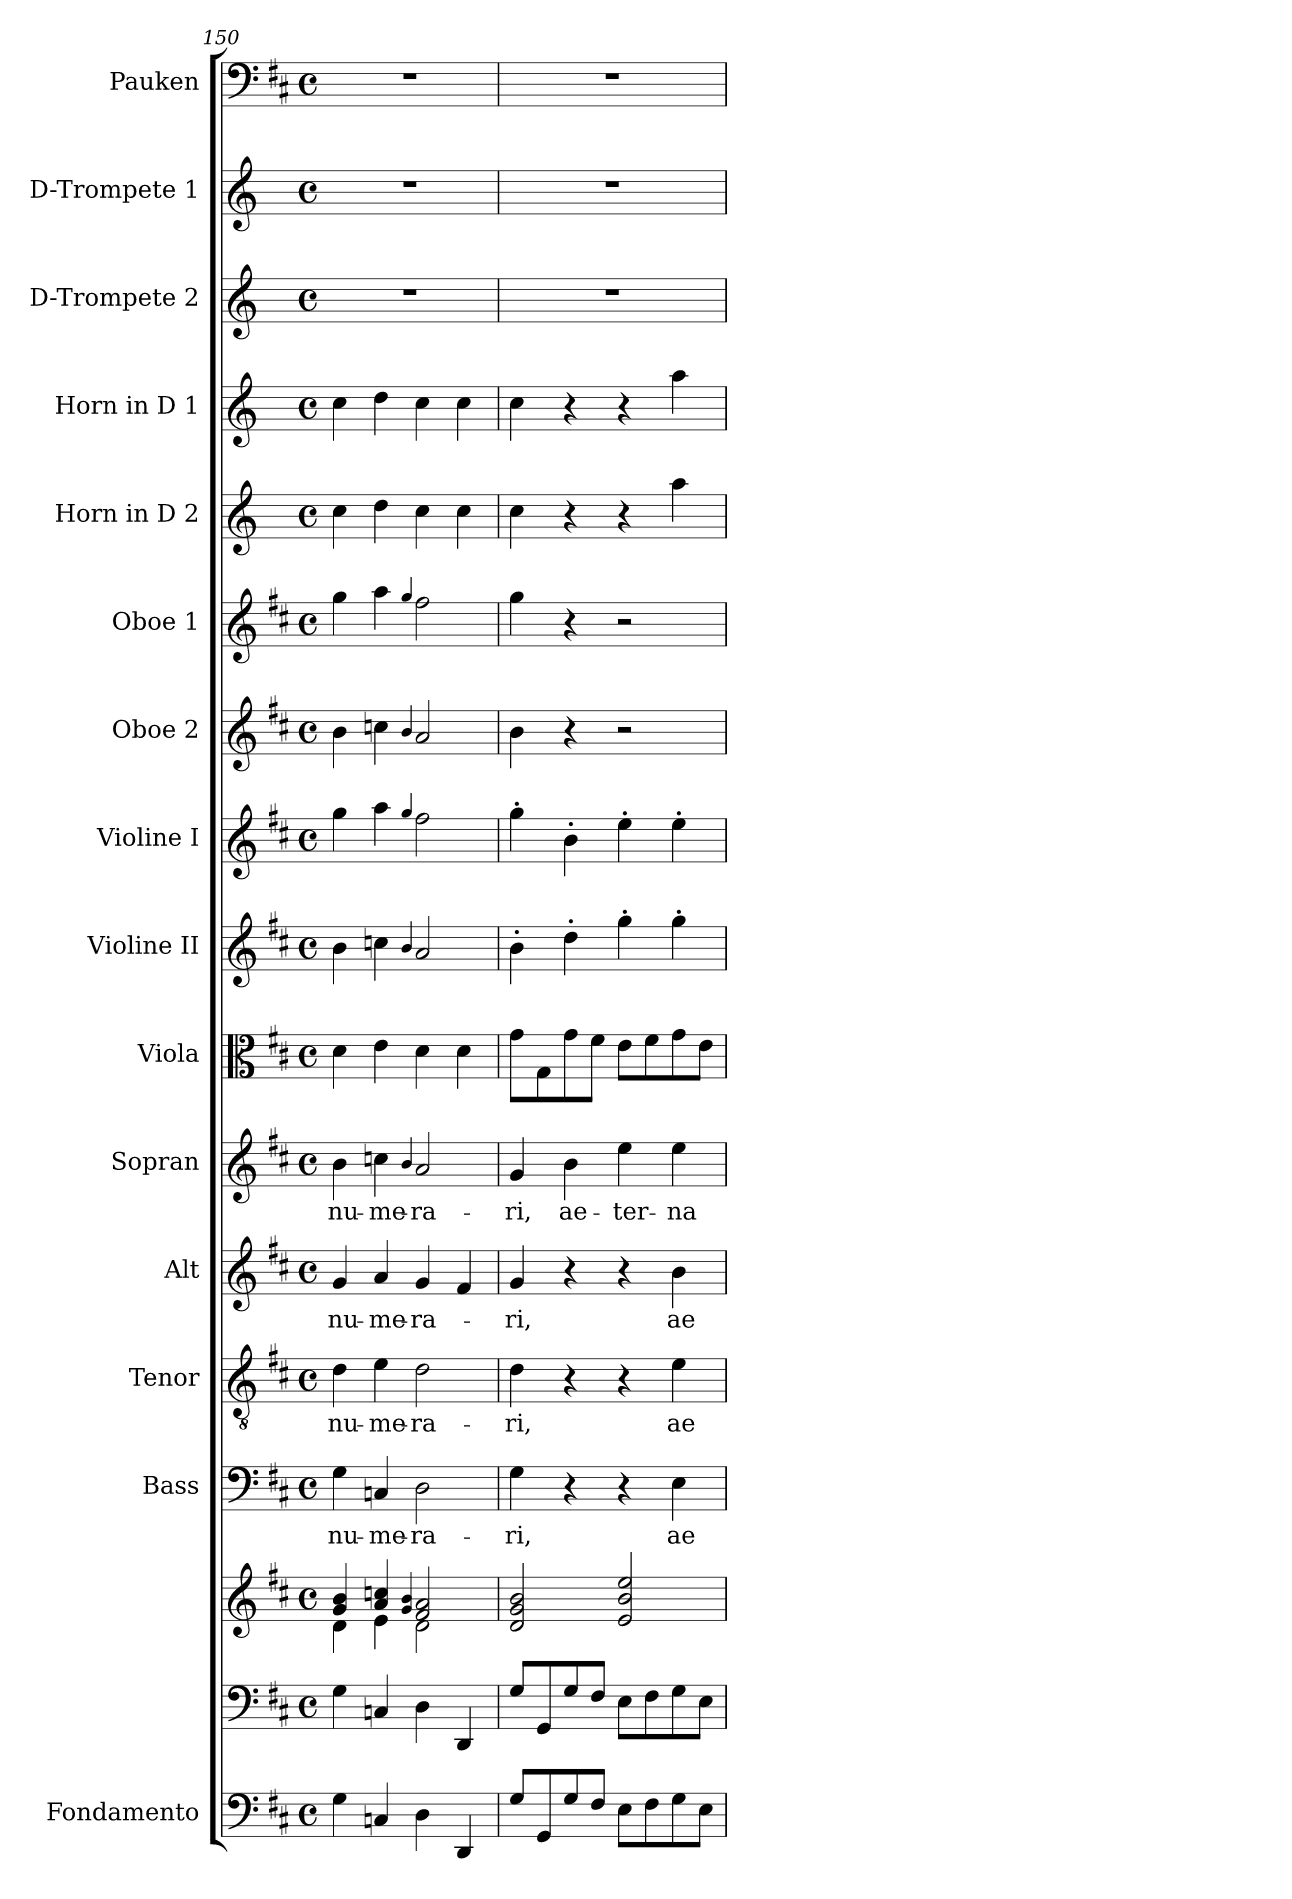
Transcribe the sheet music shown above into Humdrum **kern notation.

**kern	**kern	**kern	**kern	**text	**kern	**text	**kern	**text	**kern	**text	**kern	**kern	**kern	**kern	**kern	**kern	**kern	**kern	**kern	**kern
*part16	*part15	*part15	*part14	*part14	*part13	*part13	*part12	*part12	*part11	*part11	*part10	*part9	*part8	*part7	*part6	*part5	*part4	*part3	*part2	*part1
*staff17	*staff16	*staff15	*staff14	*staff14	*staff13	*staff13	*staff12	*staff12	*staff11	*staff11	*staff10	*staff9	*staff8	*staff7	*staff6	*staff5	*staff4	*staff3	*staff2	*staff1
*I"Fondamento	*	*	*I"Bass	*	*I"Tenor	*	*I"Alt	*	*I"Sopran	*	*I"Viola	*I"Violine II	*I"Violine I	*I"Oboe 2	*I"Oboe 1	*I"Horn in D 2	*I"Horn in D 1	*I"D-Trompete 2	*I"D-Trompete 1	*I"Pauken
*I'F.	*	*	*I'B.	*	*I'T.	*	*I'A.	*	*I'S.	*	*I'Vla.	*I'Vl. II	*I'Vl. I	*I'Ob. 2	*I'Ob. 1	*	*	*I'D Trp. 2	*I'D Trp. 1	*I'Pk.
*clefF4	*clefF4	*clefG2	*clefF4	*	*clefGv2	*	*clefG2	*	*clefG2	*	*clefC3	*clefG2	*clefG2	*clefG2	*clefG2	*clefG2	*clefG2	*clefG2	*clefG2	*clefF4
*ITrd7c12	*	*	*	*	*	*	*	*	*	*	*	*	*	*	*	*ITrd6c10	*ITrd6c10	*ITrd-1c-2	*ITrd-1c-2	*
*k[f#c#]	*k[f#c#]	*k[f#c#]	*k[f#c#]	*	*k[f#c#]	*	*k[f#c#]	*	*k[f#c#]	*	*k[f#c#]	*k[f#c#]	*k[f#c#]	*k[f#c#]	*k[f#c#]	*k[f#c#]	*k[f#c#]	*k[f#c#]	*k[f#c#]	*k[f#c#]
*D:	*D:	*D:	*D:	*	*D:	*	*D:	*	*D:	*	*D:	*D:	*D:	*D:	*D:	*D:	*D:	*D:	*D:	*D:
*M4/4	*M4/4	*M4/4	*M4/4	*	*M4/4	*	*M4/4	*	*M4/4	*	*M4/4	*M4/4	*M4/4	*M4/4	*M4/4	*M4/4	*M4/4	*M4/4	*M4/4	*M4/4
*met(c)	*met(c)	*met(c)	*met(c)	*	*met(c)	*	*met(c)	*	*met(c)	*	*met(c)	*met(c)	*met(c)	*met(c)	*met(c)	*met(c)	*met(c)	*met(c)	*met(c)	*met(c)
=150	=150	=150	=150	=150	=150	=150	=150	=150	=150	=150	=150	=150	=150	=150	=150	=150	=150	=150	=150	=150
*	*	*^	*	*	*	*	*	*	*	*	*	*	*	*	*	*	*	*	*	*
!	!	!	!	!	!LO:LY:b	!	!LO:LY:b	!	!LO:LY:b	!	!LO:LY:b	!	!	!	!	!	!	!	!	!	!
4GG\	4G\	4g/ 4b/	4d\	4G\	nu-	4d\	nu-	4g/	nu-	4b\	nu-	4d\	4b\	4gg\	4b\	4gg\	4d\	4d\	1r	1r	1r
!	!	!	!	!	!LO:LY:b	!	!LO:LY:b	!	!LO:LY:b	!	!LO:LY:b	!	!	!	!	!	!	!	!	!	!
4CCn/	4Cn/	4a/ 4ccn/	4e\	4Cn/	-me-	4e\	-me-	4a/	-me-	4ccn\	-me-	4e\	4ccn\	4aa\	4ccn\	4aa\	4e\	4e\	.	.	.
.	.	4qqg/ 4qqb/	.	.	.	.	.	.	.	4qqb/	.	.	4qqb/	4qqgg/	4qqb/	4qqgg/	.	.	.	.	.
!	!	!	!	!	!LO:LY:b	!	!LO:LY:b	!	!LO:LY:b	!	!LO:LY:b	!	!	!	!	!	!	!	!	!	!
4DD\	4D\	2f#/ 2a/	2d\	2D\	-ra-	2d\	-ra-	4g/	-ra-	2a/	-ra-	4d\	2a/	2ff#\	2a/	2ff#\	4d\	4d\	.	.	.
4DDD/	4DD/	.	.	.	.	.	.	4f#/	.	.	.	4d\	.	.	.	.	4d\	4d\	.	.	.
*	*	*v	*v	*	*	*	*	*	*	*	*	*	*	*	*	*	*	*	*	*	*
=151	=151	=151	=151	=151	=151	=151	=151	=151	=151	=151	=151	=151	=151	=151	=151	=151	=151	=151	=151	=151
!	!	!	!	!LO:LY:b	!	!LO:LY:b	!	!LO:LY:b	!	!LO:LY:b	!	!	!	!	!	!	!	!	!	!
8GG/L	8G/L	2d/ 2g/ 2b/	4G\	-ri,	4d\	-ri,	4g/	-ri,	4g/	-ri,	8g\L	4b'>\	4gg'>\	4b\	4gg\	4d\	4d\	1r	1r	1r
8GGG/	8GG/	.	.	.	.	.	.	.	.	.	8G\	.	.	.	.	.	.	.	.	.
!	!	!	!	!	!	!	!	!	!	!LO:LY:b	!	!	!	!	!	!	!	!	!	!
8GG/	8G/	.	4r	.	4r	.	4r	.	4b\	ae-	8g\	4dd'>\	4b'>\	4r	4r	4r	4r	.	.	.
8FF#/J	8F#/J	.	.	.	.	.	.	.	.	.	8f#\J	.	.	.	.	.	.	.	.	.
!	!	!	!	!	!	!	!	!	!	!LO:LY:b	!	!	!	!	!	!	!	!	!	!
8EE\L	8E\L	2e/ 2b/ 2ee/	4r	.	4r	.	4r	.	4ee\	-ter-	8e\L	4gg'>\	4ee'>\	2r	2r	4r	4r	.	.	.
8FF#\	8F#\	.	.	.	.	.	.	.	.	.	8f#\	.	.	.	.	.	.	.	.	.
!	!	!	!	!LO:LY:b	!	!LO:LY:b	!	!LO:LY:b	!	!LO:LY:b	!	!	!	!	!	!	!	!	!	!
8GG\	8G\	.	4E\	ae-	4e\	ae-	4b\	ae-	4ee\	-na	8g\	4gg'>\	4ee'>\	.	.	4b\	4b\	.	.	.
8EE\J	8E\J	.	.	.	.	.	.	.	.	.	8e\J	.	.	.	.	.	.	.	.	.
=	=	=	=	=	=	=	=	=	=	=	=	=	=	=	=	=	=	=	=	=
*-	*-	*-	*-	*-	*-	*-	*-	*-	*-	*-	*-	*-	*-	*-	*-	*-	*-	*-	*-	*-
